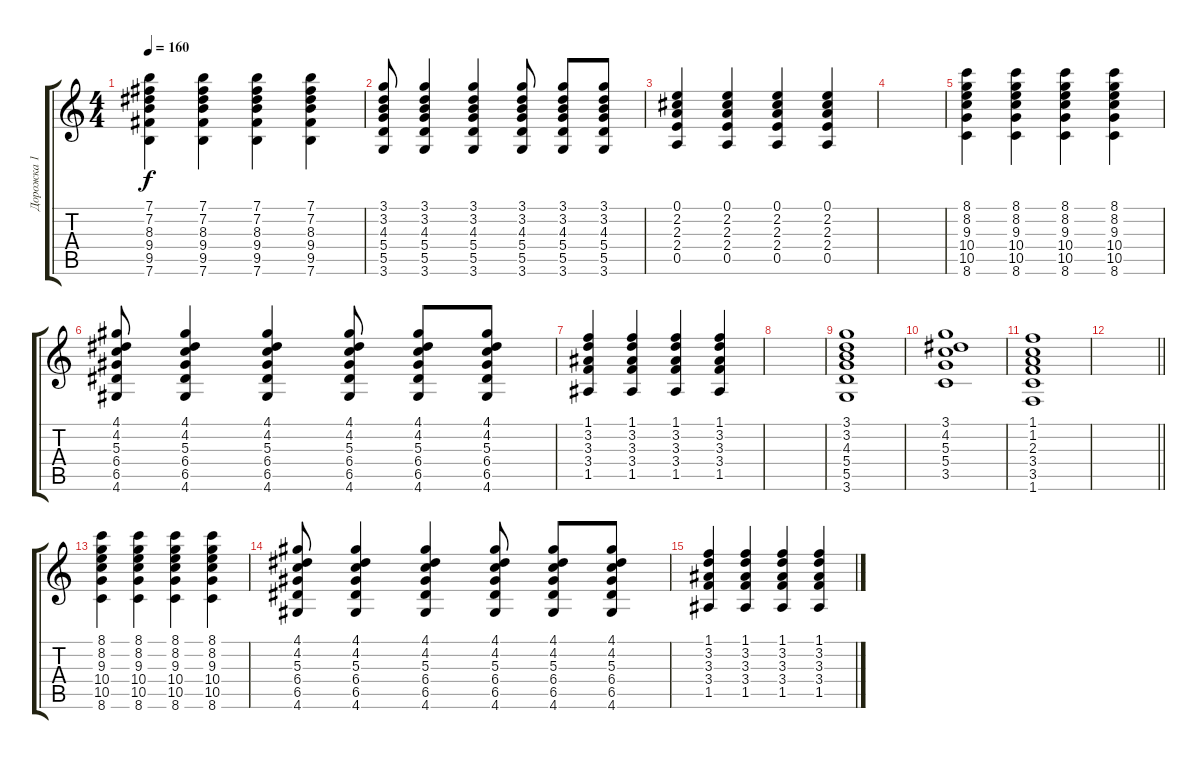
\track ("Дорожка 1" "Дорожка 1") {instrument acousticguitarnylon}
\staff {score tabs}
\tuning (E4 B3 G3 D3 A2 E2) {hide}
\ts (4 4)
\tempo 160
\clef g2
\ks c
(7.1 7.2 8.3 9.4 9.5 7.6).4{dy f} (7.1 7.2 8.3 9.4 9.5 7.6).4 (7.1 7.2 8.3 9.4 9.5 7.6).4 (7.1 7.2 8.3 9.4 9.5 7.6).4 |
(3.1 3.2 4.3 5.4 5.5 3.6).8 (3.1 3.2 4.3 5.4 5.5 3.6).4 (3.1 3.2 4.3 5.4 5.5 3.6).4 (3.1 3.2 4.3 5.4 5.5 3.6).8 (3.1 3.2 4.3 5.4 5.5 3.6).8 (3.1 3.2 4.3 5.4 5.5 3.6).8 |
(0.1 2.2 2.3 2.4 0.5).4 (0.1 2.2 2.3 2.4 0.5).4 (0.1 2.2 2.3 2.4 0.5).4 (0.1 2.2 2.3 2.4 0.5).4 |
|
(8.1 8.2 9.3 10.4 10.5 8.6).4 (8.1 8.2 9.3 10.4 10.5 8.6).4 (8.1 8.2 9.3 10.4 10.5 8.6).4 (8.1 8.2 9.3 10.4 10.5 8.6).4 |
(4.1 4.2 5.3 6.4 6.5 4.6).8 (4.1 4.2 5.3 6.4 6.5 4.6).4 (4.1 4.2 5.3 6.4 6.5 4.6).4 (4.1 4.2 5.3 6.4 6.5 4.6).8 (4.1 4.2 5.3 6.4 6.5 4.6).8 (4.1 4.2 5.3 6.4 6.5 4.6).8 |
(1.1 3.2 3.3 3.4 1.5).4 (1.1 3.2 3.3 3.4 1.5).4 (1.1 3.2 3.3 3.4 1.5).4 (1.1 3.2 3.3 3.4 1.5).4 |
|
(3.1 3.2 4.3 5.4 5.5 3.6).1 |
(3.1 4.2 5.3 5.4 3.5).1 |
(1.1 1.2 2.3 3.4 3.5 1.6).1 |
\barLineRight lightlight
|
(8.1 8.2 9.3 10.4 10.5 8.6).4 (8.1 8.2 9.3 10.4 10.5 8.6).4 (8.1 8.2 9.3 10.4 10.5 8.6).4 (8.1 8.2 9.3 10.4 10.5 8.6).4 |
(4.1 4.2 5.3 6.4 6.5 4.6).8 (4.1 4.2 5.3 6.4 6.5 4.6).4 (4.1 4.2 5.3 6.4 6.5 4.6).4 (4.1 4.2 5.3 6.4 6.5 4.6).8 (4.1 4.2 5.3 6.4 6.5 4.6).8 (4.1 4.2 5.3 6.4 6.5 4.6).8 |
(1.1 3.2 3.3 3.4 1.5).4 (1.1 3.2 3.3 3.4 1.5).4 (1.1 3.2 3.3 3.4 1.5).4 (1.1 3.2 3.3 3.4 1.5).4
